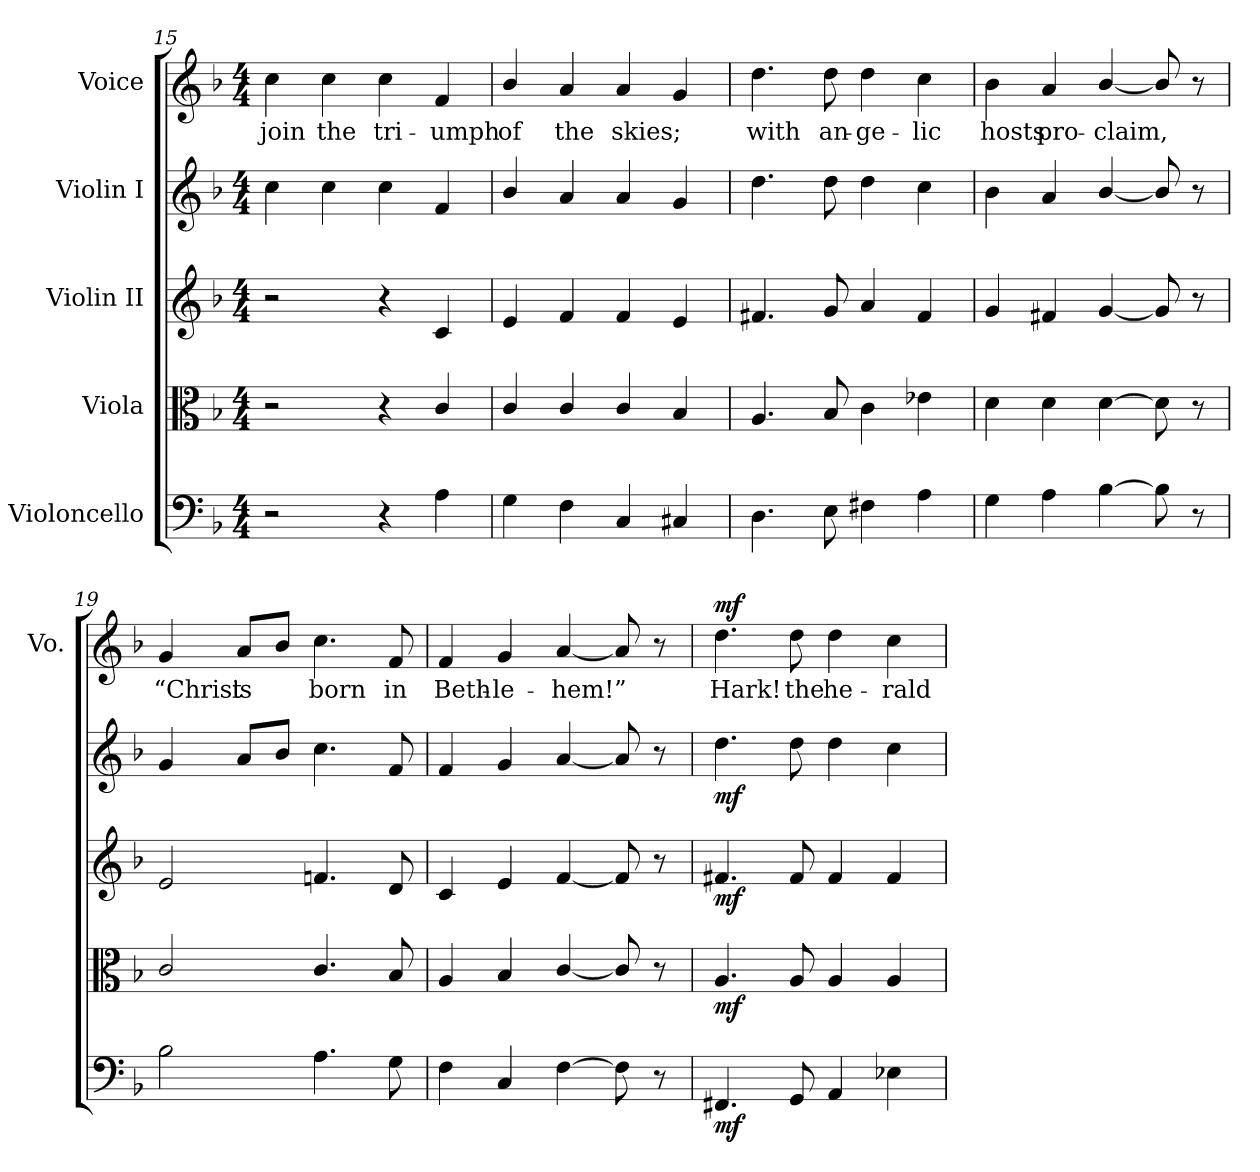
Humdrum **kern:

**kern	**dynam	**kern	**dynam	**kern	**dynam	**kern	**dynam	**kern	**text	**dynam
*part5	*part5	*part4	*part4	*part3	*part3	*part2	*part2	*part1	*part1	*part1
*staff5	*staff5	*staff4	*staff4	*staff3	*staff3	*staff2	*staff2	*staff1	*staff1	*staff1
*I"Violoncello	*	*I"Viola	*	*I"Violin II	*	*I"Violin I	*	*I"Voice	*	*
*	*	*	*	*	*	*	*	*I'Vo.	*	*
*clefF4	*	*clefC3	*	*clefG2	*	*clefG2	*	*clefG2	*	*
*k[b-]	*	*k[b-]	*	*k[b-]	*	*k[b-]	*	*k[b-]	*	*
*F:	*	*F:	*	*F:	*	*F:	*	*F:	*	*
*M4/4	*	*M4/4	*	*M4/4	*	*M4/4	*	*M4/4	*	*
=15	=15	=15	=15	=15	=15	=15	=15	=15	=15	=15
!	!	!	!	!	!	!	!	!	!LO:LY:b	!
2r	.	2r	.	2r	.	4cc\	.	4cc\	join	.
!	!	!	!	!	!	!	!	!	!LO:LY:b	!
.	.	.	.	.	.	4cc\	.	4cc\	the	.
!	!	!	!	!	!	!	!	!	!LO:LY:b	!
4r	.	4r	.	4r	.	4cc\	.	4cc\	tri-	.
!	!	!	!	!	!	!	!	!	!LO:LY:b	!
4A\	.	4c/	.	4c/	.	4f/	.	4f/	-umph	.
=16	=16	=16	=16	=16	=16	=16	=16	=16	=16	=16
!	!	!	!	!	!	!	!	!	!LO:LY:b	!
4G\	.	4c/	.	4e/	.	4b-/	.	4b-/	of	.
!	!	!	!	!	!	!	!	!	!LO:LY:b	!
4F\	.	4c/	.	4f/	.	4a/	.	4a/	the	.
!	!	!	!	!	!	!	!	!	!LO:LY:b	!
4C/	.	4c/	.	4f/	.	4a/	.	4a/	skies;	.
4C#X/	.	4B-/	.	4e/	.	4g/	.	4g/	.	.
!!LO:PB:g=z
=17	=17	=17	=17	=17	=17	=17	=17	=17	=17	=17
!	!	!	!	!	!	!	!	!	!LO:LY:b	!
4.D\	.	4.A/	.	4.f#X/	.	4.dd\	.	4.dd\	with	.
!	!	!	!	!	!	!	!	!	!LO:LY:b	!
8E\	.	8B-/	.	8g/	.	8dd\	.	8dd\	an-	.
!	!	!	!	!	!	!	!	!	!LO:LY:b	!
4F#X\	.	4c\	.	4a/	.	4dd\	.	4dd\	-ge-	.
!	!	!	!	!	!	!	!	!	!LO:LY:b	!
4A\	.	4e-X\	.	4f#/	.	4cc\	.	4cc\	-lic	.
=18	=18	=18	=18	=18	=18	=18	=18	=18	=18	=18
!	!	!	!	!	!	!	!	!	!LO:LY:b	!
4G\	.	4d\	.	4g/	.	4b-\	.	4b-\	hosts	.
!	!	!	!	!	!	!	!	!	!LO:LY:b	!
4A\	.	4d\	.	4f#X/	.	4a/	.	4a/	pro-	.
!	!	!	!	!	!	!	!	!	!LO:LY:b	!
[>4B-\	.	[>4d\	.	[<4g/	.	[<4b-/	.	[<4b-/	-claim,	.
8B-\]	.	8d\]	.	8g/]	.	8b-/]	.	8b-/]	.	.
8r	.	8r	.	8r	.	8r	.	8r	.	.
=19	=19	=19	=19	=19	=19	=19	=19	=19	=19	=19
!	!	!	!	!	!	!	!	!	!LO:LY:b	!
2B-\	.	2c/	.	2e/	.	4g/	.	4g/	“Christ	.
!	!	!	!	!	!	!	!	!	!LO:LY:b	!
.	.	.	.	.	.	8a/L	.	8a/L	is	.
.	.	.	.	.	.	8b-/J	.	8b-/J	.	.
!	!	!	!	!	!	!	!	!	!LO:LY:b	!
4.A\	.	4.c/	.	4.fn/	.	4.cc\	.	4.cc\	born	.
!	!	!	!	!	!	!	!	!	!LO:LY:b	!
8G\	.	8B-/	.	8d/	.	8f/	.	8f/	in	.
=20	=20	=20	=20	=20	=20	=20	=20	=20	=20	=20
!	!	!	!	!	!	!	!	!	!LO:LY:b	!
4F\	.	4A/	.	4c/	.	4f/	.	4f/	Beth-	.
!	!	!	!	!	!	!	!	!	!LO:LY:b	!
4C/	.	4B-/	.	4e/	.	4g/	.	4g/	-le-	.
!	!	!	!	!	!	!	!	!	!LO:LY:b	!
[>4F\	.	[<4c/	.	[<4f/	.	[<4a/	.	[<4a/	-hem!”	.
8F\]	.	8c/]	.	8f/]	.	8a/]	.	8a/]	.	.
8r	.	8r	.	8r	.	8r	.	8r	.	.
!!LO:LB:g=z
=21	=21	=21	=21	=21	=21	=21	=21	=21	=21	=21
!	!LO:DY:b	!	!LO:DY:b	!	!LO:DY:b	!	!LO:DY:b	!	!LO:LY:b	!LO:DY:b
4.FF#X/	mf	4.A/	mf	4.f#X/	mf	4.dd\	mf	4.dd\	Hark!	mf
!	!	!	!	!	!	!	!	!	!LO:LY:b	!
8GG/	.	8A/	.	8f#/	.	8dd\	.	8dd\	the	.
!	!	!	!	!	!	!	!	!	!LO:LY:b	!
4AA/	.	4A/	.	4f#/	.	4dd\	.	4dd\	he-	.
!	!	!	!	!	!	!	!	!	!LO:LY:b	!
4E-X\	.	4A/	.	4f#/	.	4cc\	.	4cc\	-rald	.
=	=	=	=	=	=	=	=	=	=	=
*-	*-	*-	*-	*-	*-	*-	*-	*-	*-	*-
